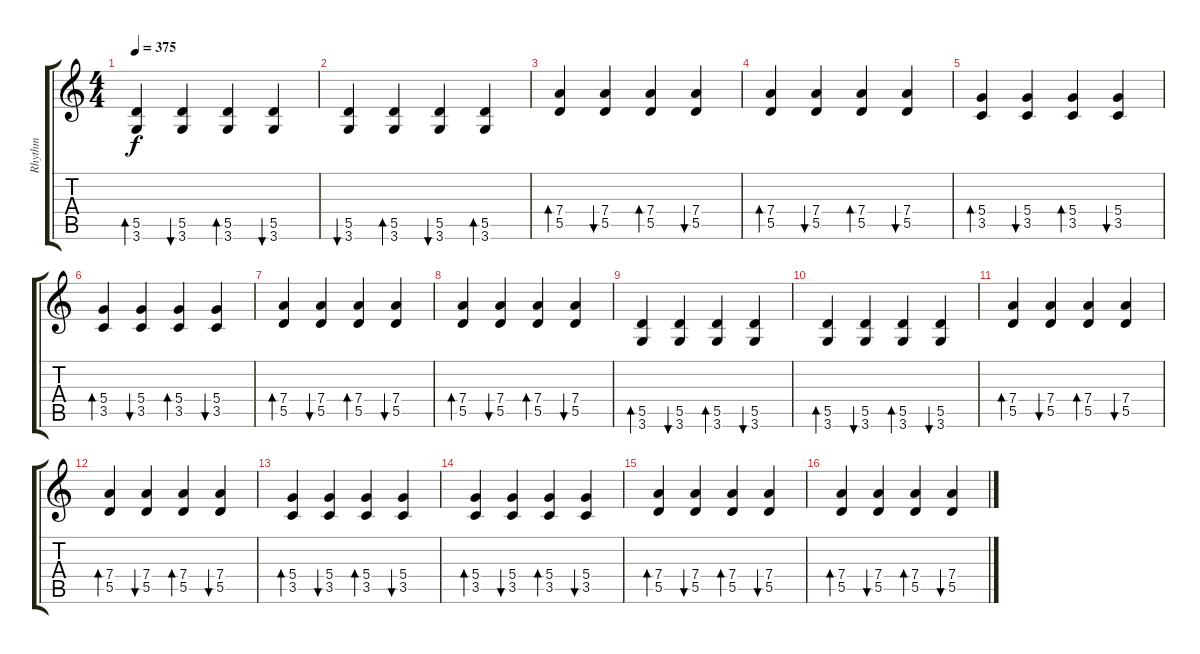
\track ("Rhythm" "Rhythm") {instrument acousticguitarsteel}
\staff {score tabs}
\tuning (E4 B3 G3 D3 A2 E2) {hide}
\ts (4 4)
\tempo 375
\clef g2
\ks c
(5.5 3.6).4{bd 60 dy f} (5.5 3.6).4{bu 60} (5.5 3.6).4{bd 60} (5.5 3.6).4{bu 60} |
(5.5 3.6).4{bu 60} (5.5 3.6).4{bd 60} (5.5 3.6).4{bu 60} (5.5 3.6).4{bd 60} |
(7.4 5.5).4{bd 60} (7.4 5.5).4{bu 60} (7.4 5.5).4{bd 60} (7.4 5.5).4{bu 60} |
(7.4 5.5).4{bd 60} (7.4 5.5).4{bu 60} (7.4 5.5).4{bd 60} (7.4 5.5).4{bu 60} |
(5.4 3.5).4{bd 60} (5.4 3.5).4{bu 60} (5.4 3.5).4{bd 60} (5.4 3.5).4{bu 60} |
(5.4 3.5).4{bd 60} (5.4 3.5).4{bu 60} (5.4 3.5).4{bd 60} (5.4 3.5).4{bu 60} |
(7.4 5.5).4{bd 60} (7.4 5.5).4{bu 60} (7.4 5.5).4{bd 60} (7.4 5.5).4{bu 60} |
(7.4 5.5).4{bd 60} (7.4 5.5).4{bu 60} (7.4 5.5).4{bd 60} (7.4 5.5).4{bu 60} |
(5.5 3.6).4{bd 60} (5.5 3.6).4{bu 60} (5.5 3.6).4{bd 60} (5.5 3.6).4{bu 60} |
(5.5 3.6).4{bd 60} (5.5 3.6).4{bu 60} (5.5 3.6).4{bd 60} (5.5 3.6).4{bu 60} |
(7.4 5.5).4{bd 60} (7.4 5.5).4{bu 60} (7.4 5.5).4{bd 60} (7.4 5.5).4{bu 60} |
(7.4 5.5).4{bd 60} (7.4 5.5).4{bu 60} (7.4 5.5).4{bd 60} (7.4 5.5).4{bu 60} |
(5.4 3.5).4{bd 60} (5.4 3.5).4{bu 60} (5.4 3.5).4{bd 60} (5.4 3.5).4{bu 60} |
(5.4 3.5).4{bd 60} (5.4 3.5).4{bu 60} (5.4 3.5).4{bd 60} (5.4 3.5).4{bu 60} |
(7.4 5.5).4{bd 60} (7.4 5.5).4{bu 60} (7.4 5.5).4{bd 60} (7.4 5.5).4{bu 60} |
(7.4 5.5).4{bd 60} (7.4 5.5).4{bu 60} (7.4 5.5).4{bd 60} (7.4 5.5).4{bu 60}
